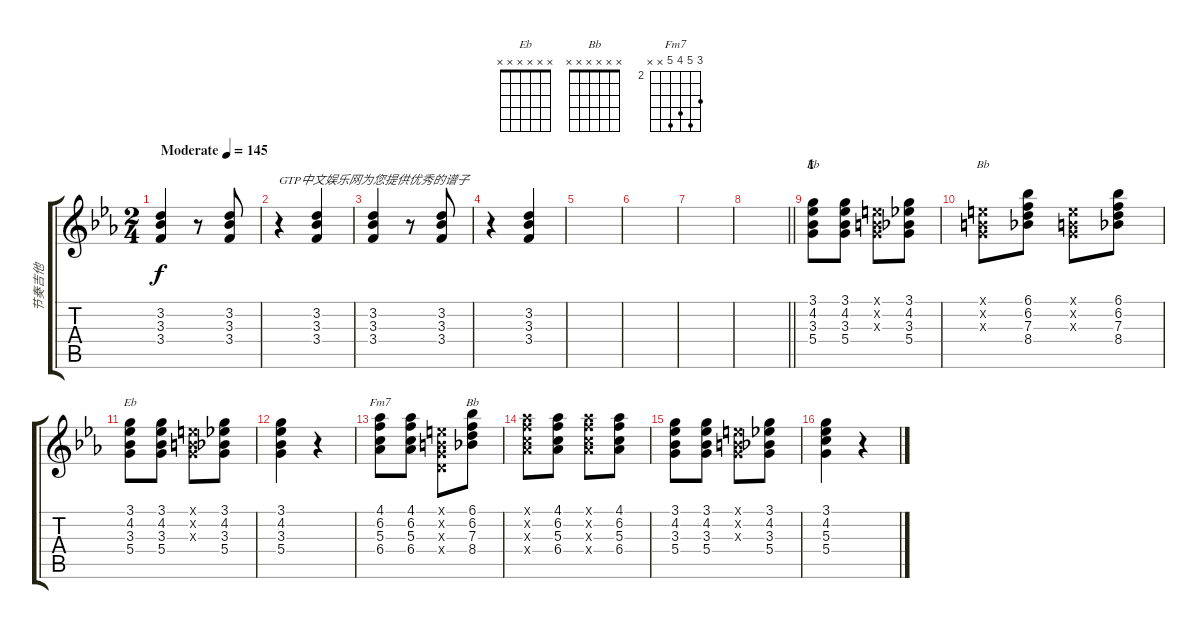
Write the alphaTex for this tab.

\track ("节奏吉他" "节奏吉他") {instrument acousticguitarnylon}
\staff {score tabs}
\tuning (E4 B3 G3 D3 A2 E2) {hide}
\chord ("Eb" 3 4 3 5 x x) {barre 3}
\chord ("Bb" 1 3 3 3 1 x) {barre 1}
\chord ("Eb" x x x x x x)
\chord ("Fm7" 4 6 5 6 x x) {firstfret 2}
\chord ("Bb" x x x x x x)
\ts (2 4)
\tempo (145 "Moderate")
\clef g2
\ks eb
(3.2 3.3 3.4).4{dy f instrument acousticguitarnylon} r.8 (3.2 3.3 3.4).8 |
r.4{txt "GTP中文娱乐网为您提供优秀的谱子"} (3.2 3.3 3.4).4 |
(3.2 3.3 3.4).4 r.8 (3.2 3.3 3.4).8 |
r.4 (3.2 3.3 3.4).4 |
|
|
|
\barLineRight lightlight
|
\section ("" "1")
(3.1 4.2 3.3 5.4).8{ch "Eb"} (3.1 4.2 3.3 5.4).8 (0.1{x} 0.2{x} 0.3{x}).8 (3.1 4.2 3.3 5.4).8 |
(0.1{x} 0.2{x} 0.3{x}).8{ch "Bb"} (6.1 6.2 7.3 8.4).8 (0.1{x} 0.2{x} 0.3{x}).8 (6.1 6.2 7.3 8.4).8 |
(3.1 4.2 3.3 5.4).8{ch "Eb"} (3.1 4.2 3.3 5.4).8 (0.1{x} 0.2{x} 0.3{x}).8 (3.1 4.2 3.3 5.4).8 |
(3.1 4.2 3.3 5.4).4 r.4 |
(4.1 6.2 5.3 6.4).8{ch "Fm7"} (4.1 6.2 5.3 6.4).8 (0.1{x} 0.2{x} 0.3{x} 0.4{x}).8 (6.1 6.2 7.3 8.4).8{ch "Bb"} |
(4.1{x} 6.2{x} 5.3{x} 6.4{x}).8 (4.1 6.2 5.3 6.4).8 (4.1{x} 6.2{x} 5.3{x} 6.4{x}).8 (4.1 6.2 5.3 6.4).8 |
(3.1 4.2 3.3 5.4).8 (3.1 4.2 3.3 5.4).8 (0.1{x} 0.2{x} 0.3{x}).8 (3.1 4.2 3.3 5.4).8 |
(3.1 4.2 5.3 5.4).4 r.4
